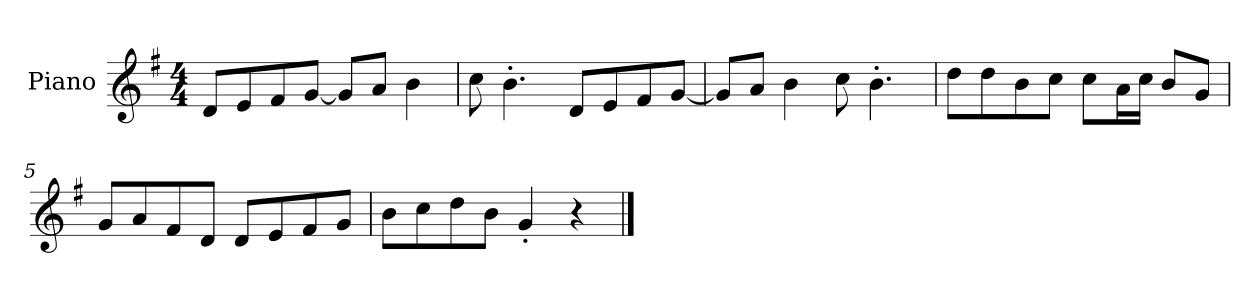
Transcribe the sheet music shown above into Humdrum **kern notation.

**kern
*part1
*staff1
*I"Piano
*I'P-no
*clefG2
*k[f#]
*M4/4
*MM90
=1
8d/L
8e/
8f#/
[8g/J
8g/L]
8a/J
4b\
=2
8cc\
4.b'\
8d/L
8e/
8f#/
[8g/J
=3
8g/L]
8a/J
4b\
8cc\
4.b'\
=4
8dd\L
8dd\
8b\
8cc\J
8cc\L
16a\L
16cc\JJ
8b/L
8g/J
=5
8g/L
8a/
8f#/
8d/J
8d/L
8e/
8f#/
8g/J
!!LO:LB:g=z
=6
8b\L
8cc\
8dd\
8b\J
4g'/
4r
==
*-
